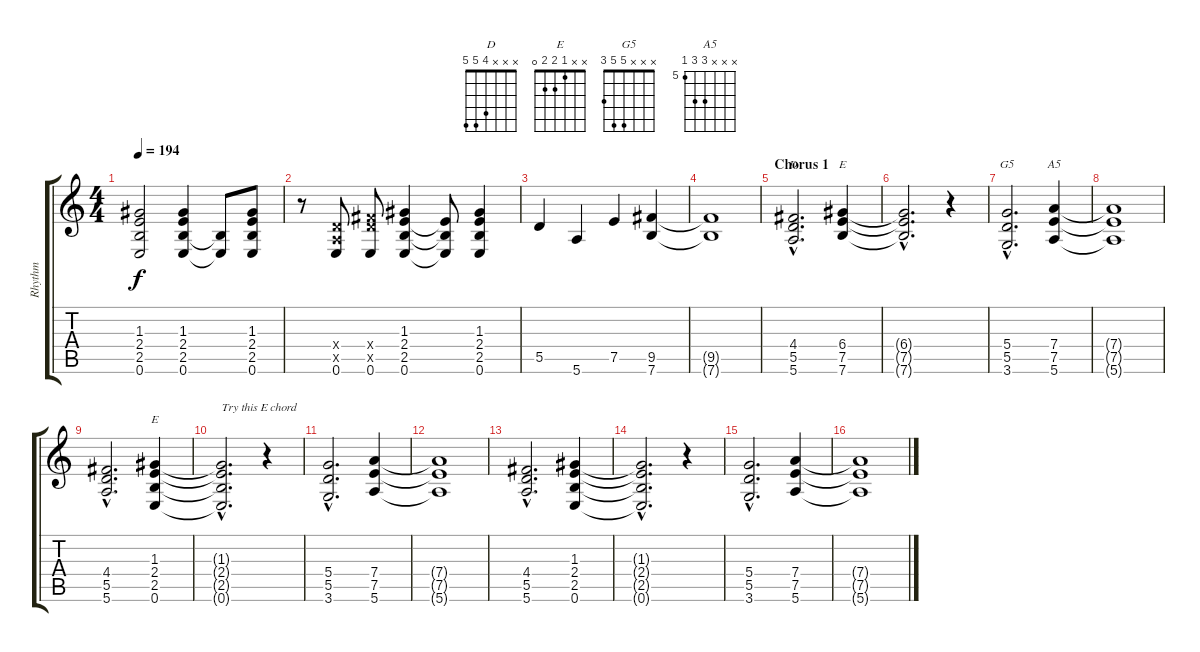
\track ("Rhythm" "Rhythm") {instrument overdrivenguitar}
\staff {score tabs}
\tuning (E4 B3 G3 D3 A2 E2) {hide}
\chord ("D" x x x 4 5 5)
\chord ("E" x x x 6 7 7) {firstfret 6}
\chord ("G5" x x x 5 5 3)
\chord ("A5" x x x 7 7 5) {firstfret 5}
\chord ("E" x x 1 2 2 0)
\ts (4 4)
\tempo 194
\clef g2
\ks c
(1.3 2.4 2.5 0.6).2{dy f} (1.3 2.4 2.5 0.6).4 (2.5{t} 0.6{t}).8 (1.3 2.4 2.5 0.6).8 |
r.8 (0.4{x} 0.5{x} 0.6).8 (0.4{x} 9.5{x} 0.6).8 (1.3 2.4 2.5 0.6).4 (2.4{t} 2.5{t} 0.6{t}).8 (1.3 2.4 2.5 0.6).4 |
5.5.4 5.6.4 7.5.4 (9.5 7.6).4 |
(9.5{t} 7.6{t}).1 |
\section ("" "Chorus 1")
(4.4{hac} 5.5{hac} 5.6{hac}).2{d ch "D"} (6.4 7.5 7.6).4{ch "E"} |
(6.4{hac t} 7.5{hac t} 7.6{hac t}).2{d} r.4 |
(5.4{hac} 5.5{hac} 3.6{hac}).2{d ch "G5"} (7.4 7.5 5.6).4{ch "A5"} |
(7.4{t} 7.5{t} 5.6{t}).1 |
(4.4{hac} 5.5{hac} 5.6{hac}).2{d} (1.3 2.4 2.5 0.6).4{ch "E"} |
(1.3{hac t} 2.4{hac t} 2.5{hac t} 0.6{hac t}).2{d txt "Try this E chord"} r.4 |
(5.4{hac} 5.5{hac} 3.6{hac}).2{d} (7.4 7.5 5.6).4 |
(7.4{t} 7.5{t} 5.6{t}).1 |
(4.4{hac} 5.5{hac} 5.6{hac}).2{d} (1.3 2.4 2.5 0.6).4 |
(1.3{hac t} 2.4{hac t} 2.5{hac t} 0.6{hac t}).2{d} r.4 |
(5.4{hac} 5.5{hac} 3.6{hac}).2{d} (7.4 7.5 5.6).4 |
(7.4{t} 7.5{t} 5.6{t}).1
